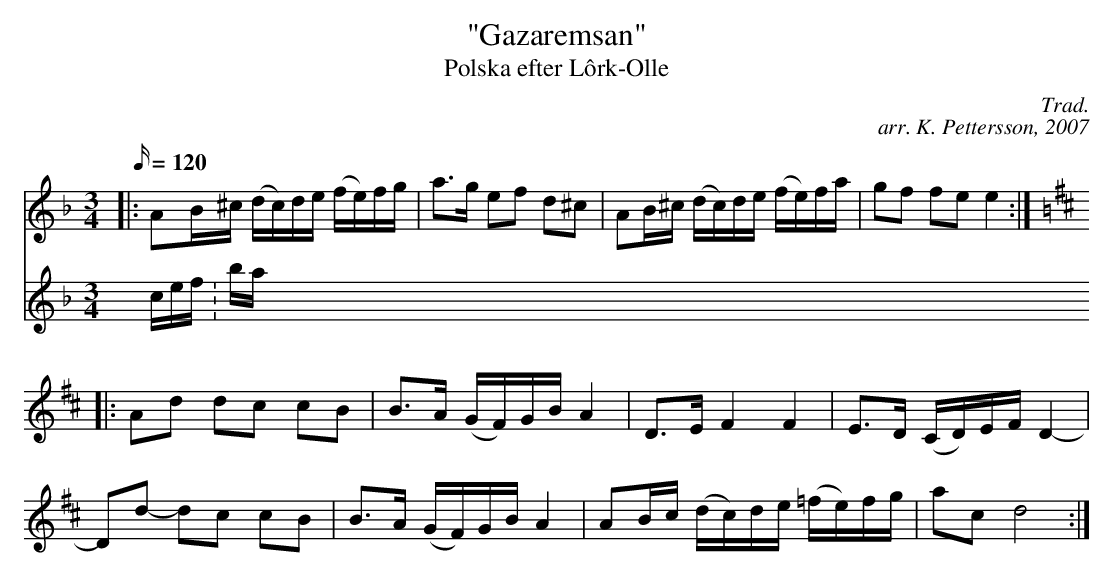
X:1
T: "Gazaremsan"
T: Polska efter Lôrk-Olle
C: Trad.
C: arr. K. Pettersson, 2007
M: 3/4
L: 1/16
Q: 120
K: Dm
V: 1
|: A2B^c (dc)de (fe)fg | a3g e2f2 d2^c2 | A2B^c (dc)de (fe)fa | g2f2 f2e2 e4 :|
K:D
|: A2d2 d2c2 c2B2 | B3A (GF)GB A4 | D3E F4 F4 | E3D (CD)EF D4- |
D2d2- d2c2 c2B2 | B3A (GF)GB A4 | A2Bc (dc)de (=fe)fg | a2c2 d8 :|
V: 2
V: 3
clef: bass
